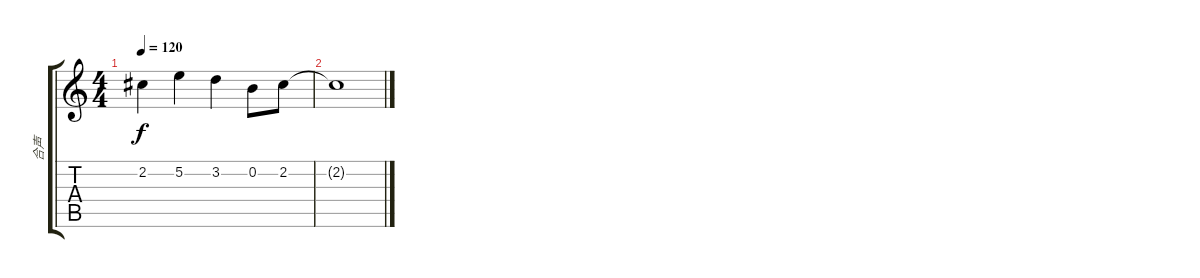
\track ("合声" "合声") {instrument contrabass}
\staff {score tabs}
\tuning (E4 B3 G3 D3 A2 E2) {hide}
\ts (4 4)
\tempo 120
\clef g2
\ks c
2.2.4{dy f} 5.2.4 3.2.4 0.2.8 2.2.8 |
2.2{t}.1
